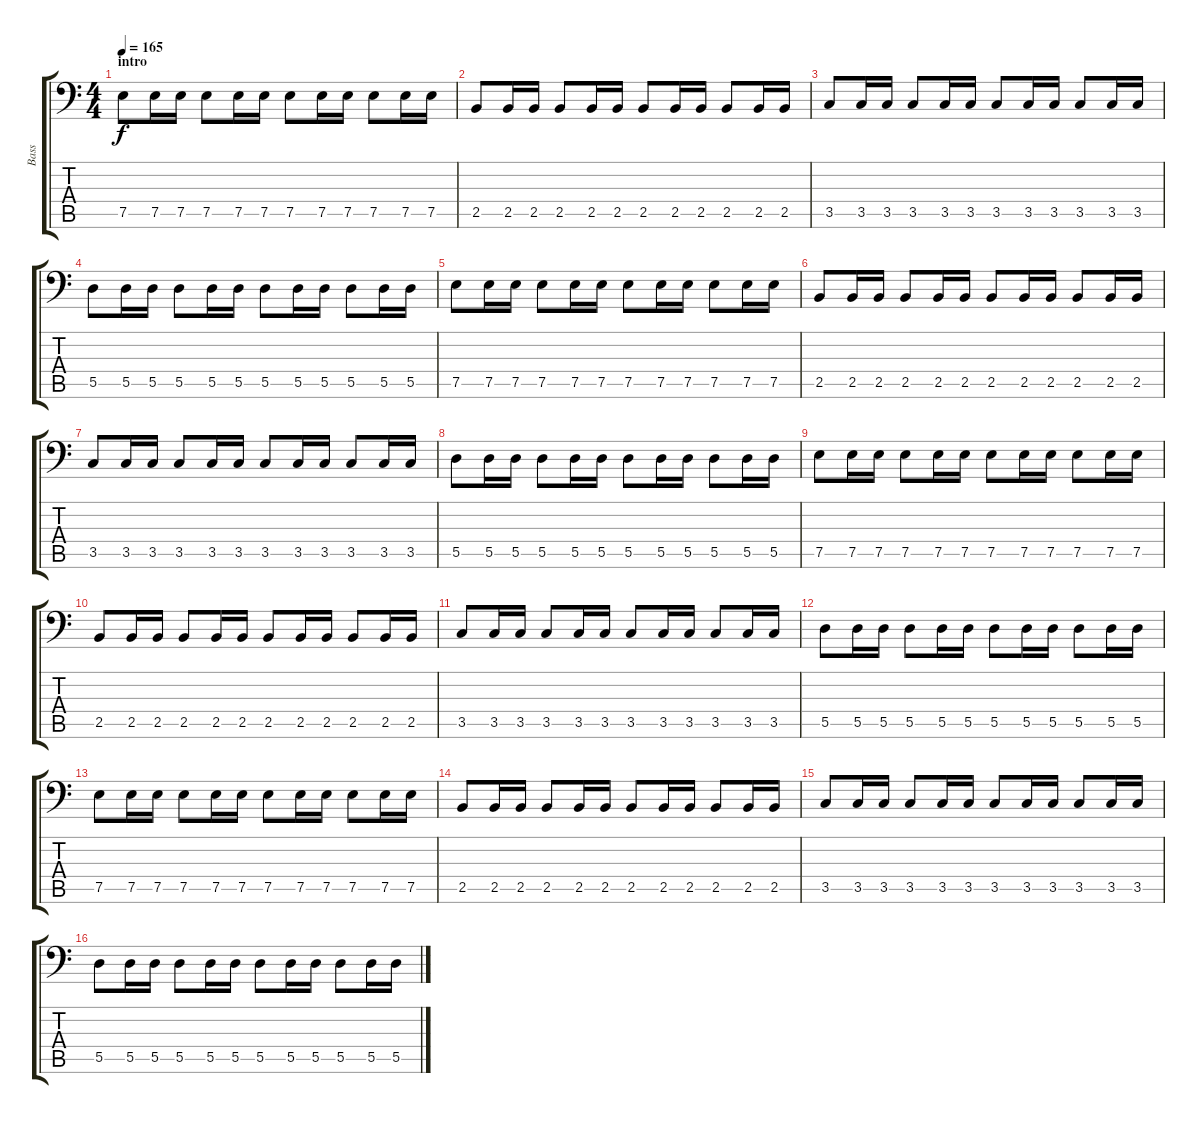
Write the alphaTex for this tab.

\track ("Bass" "Bass") {instrument electricbassfinger}
\staff {score tabs}
\tuning (E3 B2 G2 D2 A1 E1) {hide}
\ts (4 4)
\section ("" "intro")
\tempo 165
\clef f4
\ks c
7.5.8{dy f instrument electricbassfinger} 7.5.16 7.5.16 7.5.8 7.5.16 7.5.16 7.5.8 7.5.16 7.5.16 7.5.8 7.5.16 7.5.16 |
2.5.8 2.5.16 2.5.16 2.5.8 2.5.16 2.5.16 2.5.8 2.5.16 2.5.16 2.5.8 2.5.16 2.5.16 |
3.5.8 3.5.16 3.5.16 3.5.8 3.5.16 3.5.16 3.5.8 3.5.16 3.5.16 3.5.8 3.5.16 3.5.16 |
5.5.8 5.5.16 5.5.16 5.5.8 5.5.16 5.5.16 5.5.8 5.5.16 5.5.16 5.5.8 5.5.16 5.5.16 |
7.5.8 7.5.16 7.5.16 7.5.8 7.5.16 7.5.16 7.5.8 7.5.16 7.5.16 7.5.8 7.5.16 7.5.16 |
2.5.8 2.5.16 2.5.16 2.5.8 2.5.16 2.5.16 2.5.8 2.5.16 2.5.16 2.5.8 2.5.16 2.5.16 |
3.5.8 3.5.16 3.5.16 3.5.8 3.5.16 3.5.16 3.5.8 3.5.16 3.5.16 3.5.8 3.5.16 3.5.16 |
5.5.8 5.5.16 5.5.16 5.5.8 5.5.16 5.5.16 5.5.8 5.5.16 5.5.16 5.5.8 5.5.16 5.5.16 |
7.5.8 7.5.16 7.5.16 7.5.8 7.5.16 7.5.16 7.5.8 7.5.16 7.5.16 7.5.8 7.5.16 7.5.16 |
2.5.8 2.5.16 2.5.16 2.5.8 2.5.16 2.5.16 2.5.8 2.5.16 2.5.16 2.5.8 2.5.16 2.5.16 |
3.5.8 3.5.16 3.5.16 3.5.8 3.5.16 3.5.16 3.5.8 3.5.16 3.5.16 3.5.8 3.5.16 3.5.16 |
5.5.8 5.5.16 5.5.16 5.5.8 5.5.16 5.5.16 5.5.8 5.5.16 5.5.16 5.5.8 5.5.16 5.5.16 |
7.5.8 7.5.16 7.5.16 7.5.8 7.5.16 7.5.16 7.5.8 7.5.16 7.5.16 7.5.8 7.5.16 7.5.16 |
2.5.8 2.5.16 2.5.16 2.5.8 2.5.16 2.5.16 2.5.8 2.5.16 2.5.16 2.5.8 2.5.16 2.5.16 |
3.5.8 3.5.16 3.5.16 3.5.8 3.5.16 3.5.16 3.5.8 3.5.16 3.5.16 3.5.8 3.5.16 3.5.16 |
5.5.8 5.5.16 5.5.16 5.5.8 5.5.16 5.5.16 5.5.8 5.5.16 5.5.16 5.5.8 5.5.16 5.5.16
